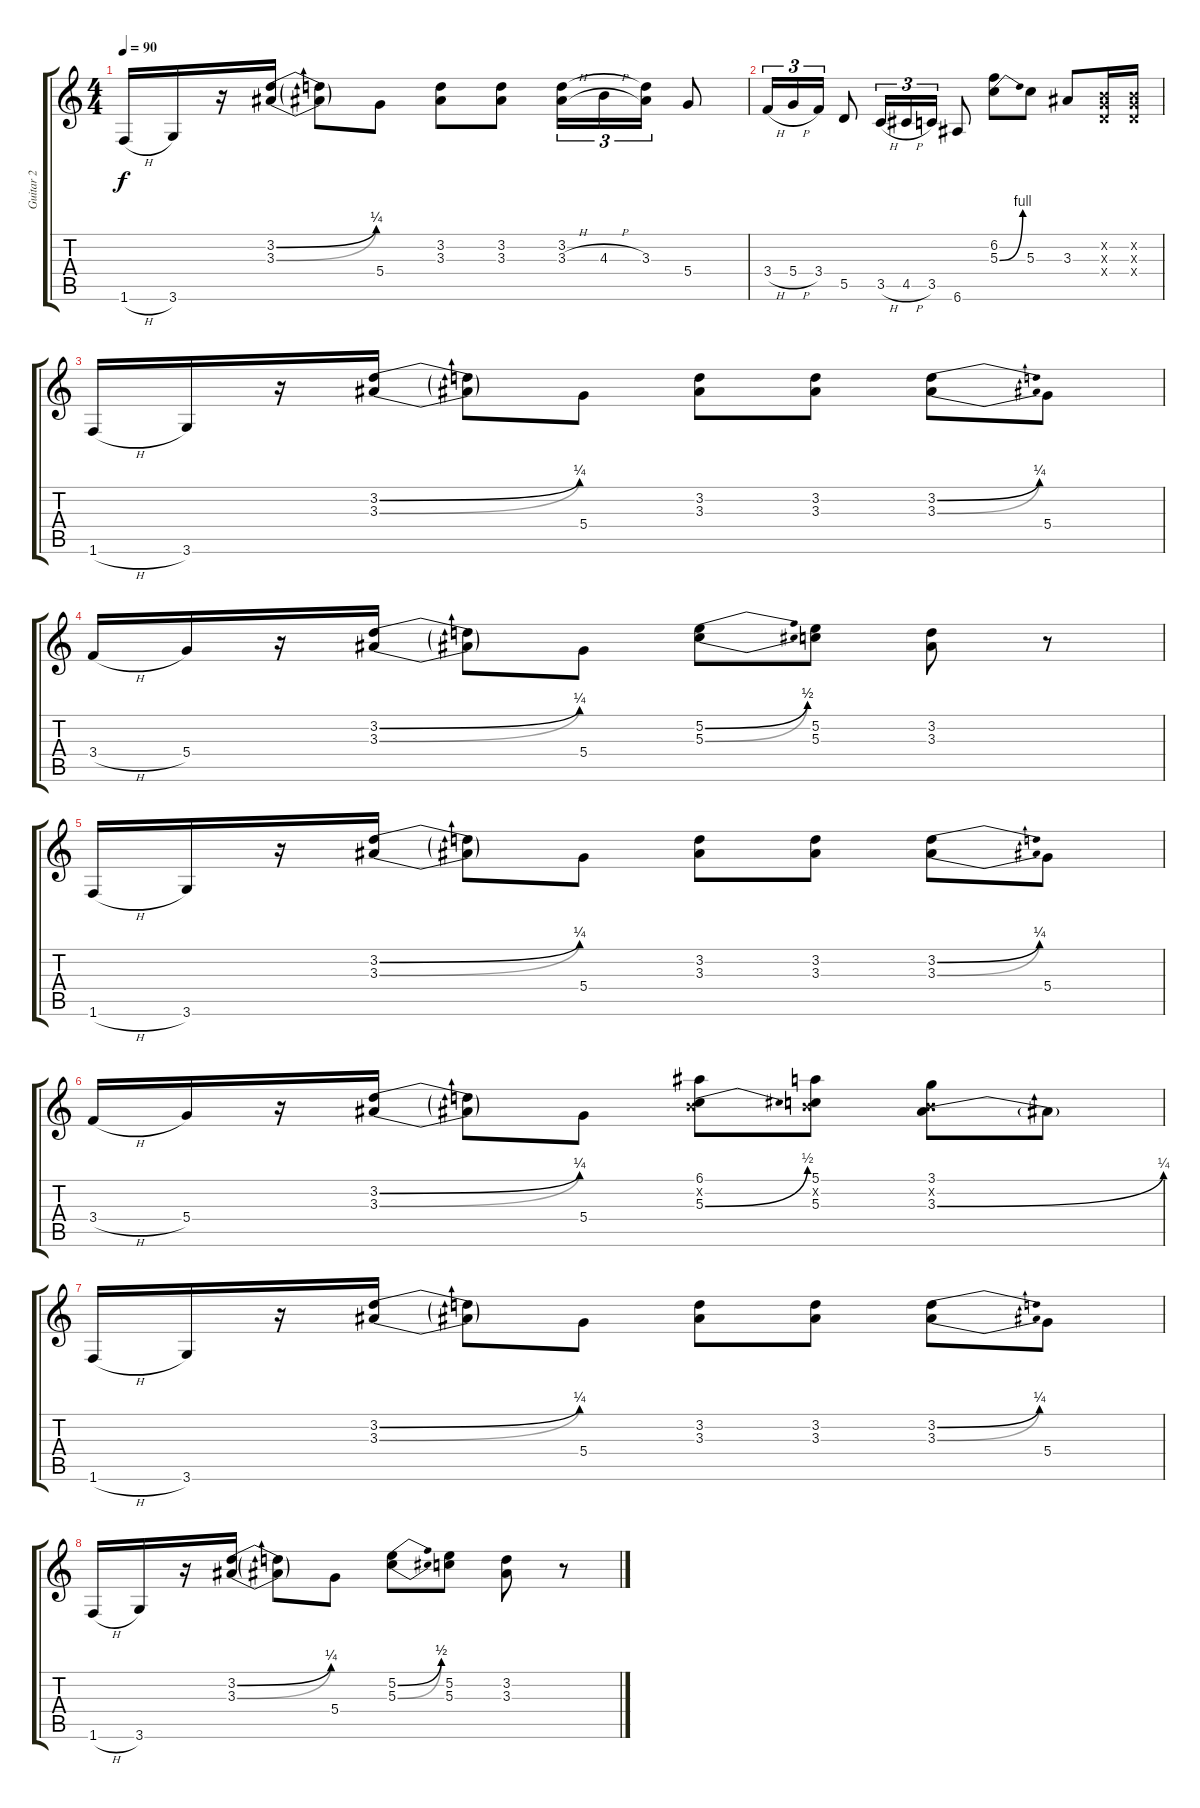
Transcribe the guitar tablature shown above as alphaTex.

\track ("Guitar 2" "Guitar 2") {instrument electricguitarclean}
\staff {score tabs}
\tuning (E4 B3 G3 D3 A2 E2) {hide}
\ts (4 4)
\tempo 90
\clef g2
\ks c
1.6{h}.16{dy f} 3.6.16 r.16 (3.2{be (bend 0 0 60 1)} 3.3{be (bend 0 0 60 1)}).16 (3.2{t} 3.3{t}).8 5.4.8 (3.2 3.3).8 (3.2 3.3).8 (3.2 3.3{h}).16{tu (3 2)} 4.3{h}.16{tu (3 2)} (3.2{t} 3.3).16{tu (3 2)} 5.4.8 |
3.4{h}.16{tu (3 2)} 5.4{h}.16{tu (3 2)} 3.4.16{tu (3 2)} 5.5.8 3.5{h}.16{tu (3 2)} 4.5{h}.16{tu (3 2)} 3.5.16{tu (3 2)} 6.6.8 (6.2 5.3{be (bend 0 0 60 4)}).8 5.3.8 3.3.8 (0.2{x} 0.3{x} 0.4{x}).16 (0.2{x} 0.3{x} 0.4{x}).16 |
1.6{h}.16 3.6.16 r.16 (3.2{be (bend 0 0 60 1)} 3.3{be (bend 0 0 60 1)}).16 (3.2{t} 3.3{t}).8 5.4.8 (3.2 3.3).8 (3.2 3.3).8 (3.2{be (bend 0 0 60 1)} 3.3{be (bend 0 0 60 1)}).8 5.4.8 |
3.4{h}.16 5.4.16 r.16 (3.2{be (bend 0 0 60 1)} 3.3{be (bend 0 0 60 1)}).16 (3.2{t} 3.3{t}).8 5.4.8 (5.2{be (bend 0 0 60 2)} 5.3{be (bend 0 0 60 2)}).8 (5.2 5.3).8 (3.2 3.3).8 r.8 |
1.6{h}.16 3.6.16 r.16 (3.2{be (bend 0 0 60 1)} 3.3{be (bend 0 0 60 1)}).16 (3.2{t} 3.3{t}).8 5.4.8 (3.2 3.3).8 (3.2 3.3).8 (3.2{be (bend 0 0 60 1)} 3.3{be (bend 0 0 60 1)}).8 5.4.8 |
3.4{h}.16 5.4.16 r.16 (3.2{be (bend 0 0 60 1)} 3.3{be (bend 0 0 60 1)}).16 (3.2{t} 3.3{t}).8 5.4.8 (6.1 0.2{x} 5.3{be (bend 0 0 60 2)}).8 (5.1 0.2{x} 5.3).8 (3.1 0.2{x} 3.3{be (bend 0 0 60 1)}).8 3.3{t}.8 |
1.6{h}.16 3.6.16 r.16 (3.2{be (bend 0 0 60 1)} 3.3{be (bend 0 0 60 1)}).16 (3.2{t} 3.3{t}).8 5.4.8 (3.2 3.3).8 (3.2 3.3).8 (3.2{be (bend 0 0 60 1)} 3.3{be (bend 0 0 60 1)}).8 5.4.8 |
1.6{h}.16 3.6.16 r.16 (3.2{be (bend 0 0 60 1)} 3.3{be (bend 0 0 60 1)}).16 (3.2{t} 3.3{t}).8 5.4.8 (5.2{be (bend 0 0 60 2)} 5.3{be (bend 0 0 60 2)}).8 (5.2 5.3).8 (3.2 3.3).8 r.8
